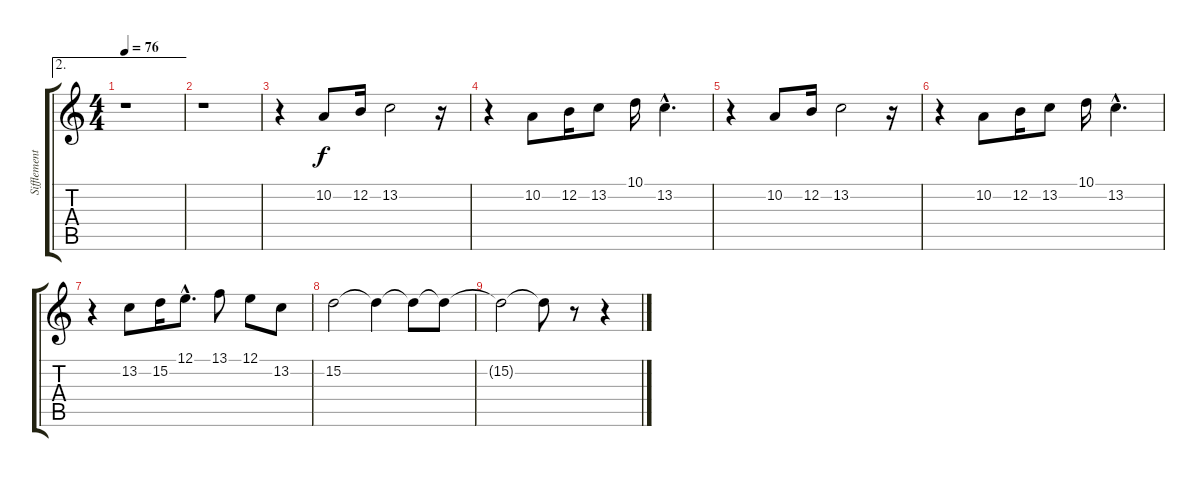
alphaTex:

\track ("Sifflements" "Sifflement") {instrument harmonica}
\staff {score tabs}
\tuning (E4 B3 G3 D3 A2 E2) {hide}
\ae 2
\ts (4 4)
\tempo 76
\clef g2
\ks c
r.1{dy f} |
r.1 |
r.4 10.2.8 12.2.16 13.2.2 r.16 |
r.4 10.2.8 12.2.16 13.2.8 10.1.16 13.2{hac}.4{d} |
r.4 10.2.8 12.2.16 13.2.2 r.16 |
r.4 10.2.8 12.2.16 13.2.8 10.1.16 13.2{hac}.4{d} |
r.4 13.2.8 15.2.16 12.1{hac}.8{d} 13.1.8 12.1.8 13.2.8 |
15.2.2 15.2{t}.4 15.2{t}.8{volume 8} 15.2{t}.8{volume 6} |
15.2{t}.2{volume 4} 15.2{t}.8{volume 2} r.8 r.4
